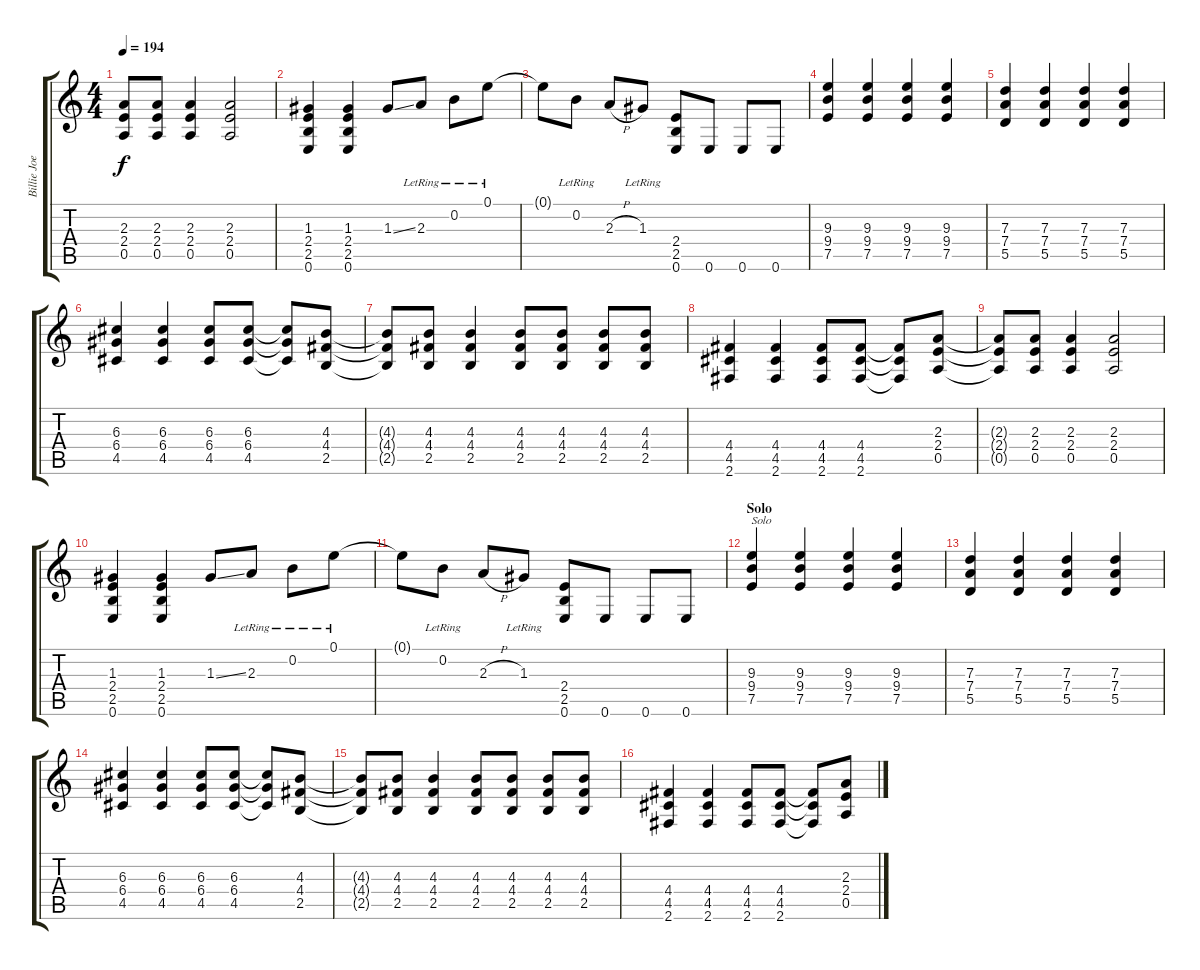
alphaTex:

\track ("Billie Joe (Guitar)" "Billie Joe") {instrument distortionguitar}
\staff {score tabs}
\tuning (E4 B3 G3 D3 A2 E2) {hide}
\ts (4 4)
\tempo 194
\clef g2
\ks c
(2.3{t} 2.4{t} 0.5{t}).8{dy f} (2.3 2.4 0.5).8 (2.3 2.4 0.5).4 (2.3 2.4 0.5).2 |
(1.3 2.4 2.5 0.6).4 (1.3 2.4 2.5 0.6).4 1.3{ss}.8 2.3{lr}.8 0.2{lr}.8 0.1{lr}.8 |
0.1{t}.8 0.2{lr}.8 2.3{h}.8 1.3{lr}.8 (2.4 2.5 0.6).8 0.6.8 0.6.8 0.6.8 |
(9.3 9.4 7.5).4 (9.3 9.4 7.5).4 (9.3 9.4 7.5).4 (9.3 9.4 7.5).4 |
(7.3 7.4 5.5).4 (7.3 7.4 5.5).4 (7.3 7.4 5.5).4 (7.3 7.4 5.5).4 |
(6.3 6.4 4.5).4 (6.3 6.4 4.5).4 (6.3 6.4 4.5).8 (6.3 6.4 4.5).8 (6.3{t} 6.4{t} 4.5{t}).8 (4.3 4.4 2.5).8 |
(4.3{t} 4.4{t} 2.5{t}).8 (4.3 4.4 2.5).8 (4.3 4.4 2.5).4 (4.3 4.4 2.5).8 (4.3 4.4 2.5).8 (4.3 4.4 2.5).8 (4.3 4.4 2.5).8 |
(4.4 4.5 2.6).4 (4.4 4.5 2.6).4 (4.4 4.5 2.6).8 (4.4 4.5 2.6).8 (4.4{t} 4.5{t} 2.6{t}).8 (2.3 2.4 0.5).8 |
(2.3{t} 2.4{t} 0.5{t}).8 (2.3 2.4 0.5).8 (2.3 2.4 0.5).4 (2.3 2.4 0.5).2 |
(1.3 2.4 2.5 0.6).4 (1.3 2.4 2.5 0.6).4 1.3{ss}.8 2.3{lr}.8 0.2{lr}.8 0.1{lr}.8 |
0.1{t}.8 0.2{lr}.8 2.3{h}.8 1.3{lr}.8 (2.4 2.5 0.6).8 0.6.8 0.6.8 0.6.8 |
\section ("" "Solo")
(9.3 9.4 7.5).4{txt "Solo"} (9.3 9.4 7.5).4 (9.3 9.4 7.5).4 (9.3 9.4 7.5).4 |
(7.3 7.4 5.5).4 (7.3 7.4 5.5).4 (7.3 7.4 5.5).4 (7.3 7.4 5.5).4 |
(6.3 6.4 4.5).4 (6.3 6.4 4.5).4 (6.3 6.4 4.5).8 (6.3 6.4 4.5).8 (6.3{t} 6.4{t} 4.5{t}).8 (4.3 4.4 2.5).8 |
(4.3{t} 4.4{t} 2.5{t}).8 (4.3 4.4 2.5).8 (4.3 4.4 2.5).4 (4.3 4.4 2.5).8 (4.3 4.4 2.5).8 (4.3 4.4 2.5).8 (4.3 4.4 2.5).8 |
(4.4 4.5 2.6).4 (4.4 4.5 2.6).4 (4.4 4.5 2.6).8 (4.4 4.5 2.6).8 (4.4{t} 4.5{t} 2.6{t}).8 (2.3 2.4 0.5).8
